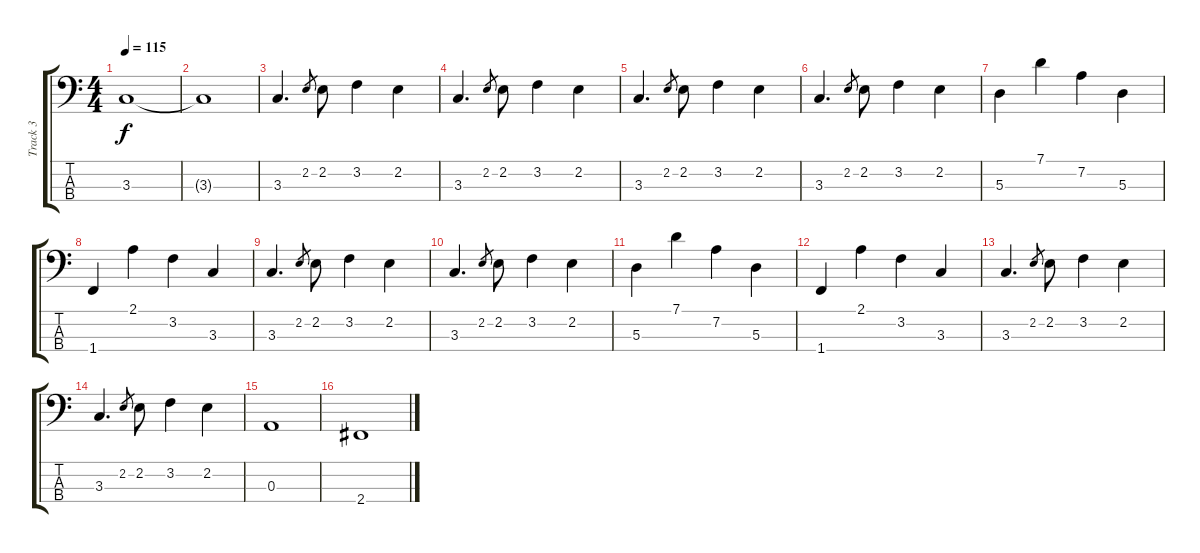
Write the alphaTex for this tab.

\track ("Track 3" "Track 3") {instrument electricbassfinger}
\staff {score tabs}
\tuning (G2 D2 A1 E1) {hide}
\ts (4 4)
\tempo 115
\clef f4
\ks c
3.3.1{dy f} |
3.3{t}.1 |
3.3.4{d} 2.2.8{gr} 2.2.8 3.2.4 2.2.4 |
3.3.4{d} 2.2.8{gr} 2.2.8 3.2.4 2.2.4 |
3.3.4{d} 2.2.8{gr} 2.2.8 3.2.4 2.2.4 |
3.3.4{d} 2.2.8{gr} 2.2.8 3.2.4 2.2.4 |
5.3.4 7.1.4 7.2.4 5.3.4 |
1.4.4 2.1.4 3.2.4 3.3.4 |
3.3.4{d} 2.2.8{gr} 2.2.8 3.2.4 2.2.4 |
3.3.4{d} 2.2.8{gr} 2.2.8 3.2.4 2.2.4 |
5.3.4 7.1.4 7.2.4 5.3.4 |
1.4.4 2.1.4 3.2.4 3.3.4 |
3.3.4{d} 2.2.8{gr} 2.2.8 3.2.4 2.2.4 |
3.3.4{d} 2.2.8{gr} 2.2.8 3.2.4 2.2.4 |
0.3.1 |
2.4.1
